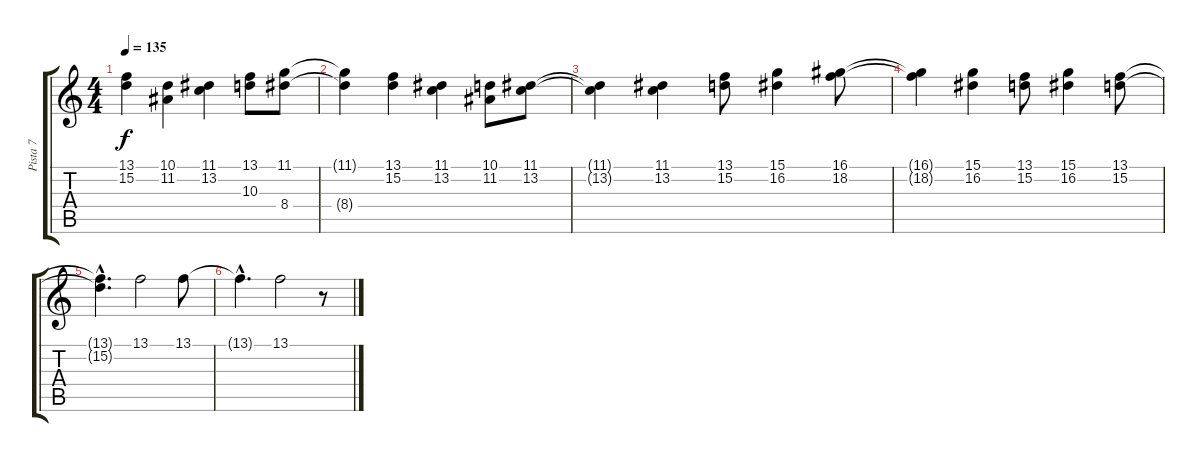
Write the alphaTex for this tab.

\track ("Pista 7" "Pista 7") {instrument panflute}
\staff {score tabs}
\tuning (E4 B3 E4 B4 A2 E2) {hide}
\ts (4 4)
\tempo 135
\clef g2
\ks c
(13.1{t} 15.2{t}).4{dy f} (10.1 11.2).4 (11.1 13.2).4 (13.1 10.3).8 (11.1 8.4).8 |
(11.1{t} 8.4{t}).4 (13.1 15.2).4 (11.1 13.2).4 (10.1 11.2).8 (11.1 13.2).8 |
(11.1{t} 13.2{t}).4 (11.1 13.2).4 (13.1 15.2).8 (15.1 16.2).4 (16.1 18.2).8 |
(16.1{t} 18.2{t}).4 (15.1 16.2).4 (13.1 15.2).8 (15.1 16.2).4 (13.1 15.2).8 |
(13.1{hac t} 15.2{hac t}).4{d} 13.1.2{volume 10} 13.1.8 |
13.1{hac t}.4{d} 13.1.2 r.8
